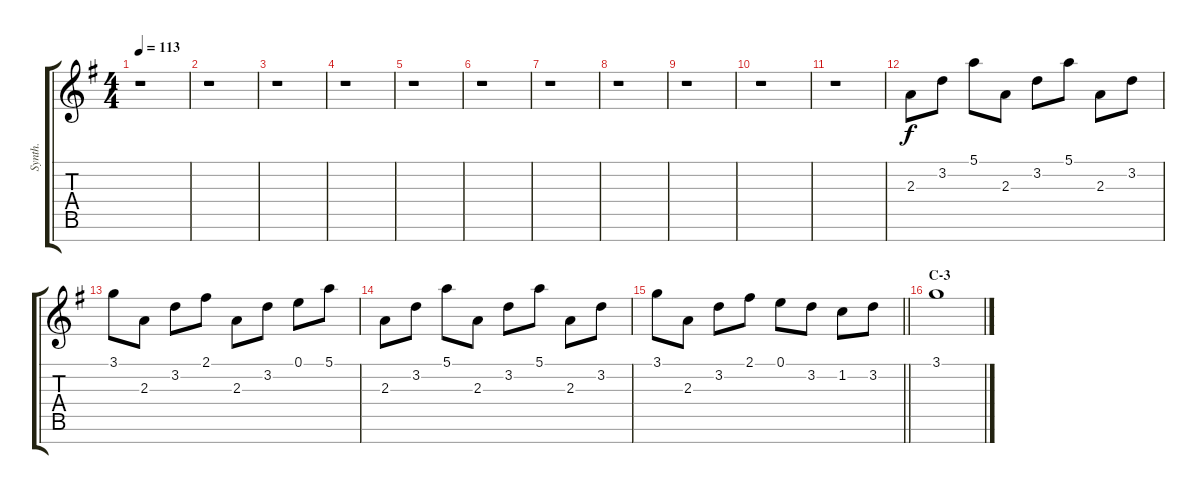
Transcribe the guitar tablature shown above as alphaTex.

\track ("Synth." "Synth.") {instrument flute}
\staff {score tabs}
\tuning (E5 B4 G4 D4 A3 E3 B2) {hide}
\ts (4 4)
\tempo 113
\clef g2
\ks g
r.1{dy f} |
r.1 |
r.1 |
r.1 |
r.1 |
r.1 |
r.1 |
r.1 |
r.1 |
r.1 |
r.1 |
2.3.8 3.2.8 5.1.8 2.3.8 3.2.8 5.1.8 2.3.8 3.2.8 |
3.1.8 2.3.8 3.2.8 2.1.8 2.3.8 3.2.8 0.1.8 5.1.8 |
2.3.8 3.2.8 5.1.8 2.3.8 3.2.8 5.1.8 2.3.8 3.2.8 |
\barLineRight lightlight
3.1.8 2.3.8 3.2.8 2.1.8 0.1.8 3.2.8 1.2.8 3.2.8 |
\section ("" "C-3")
3.1.1
